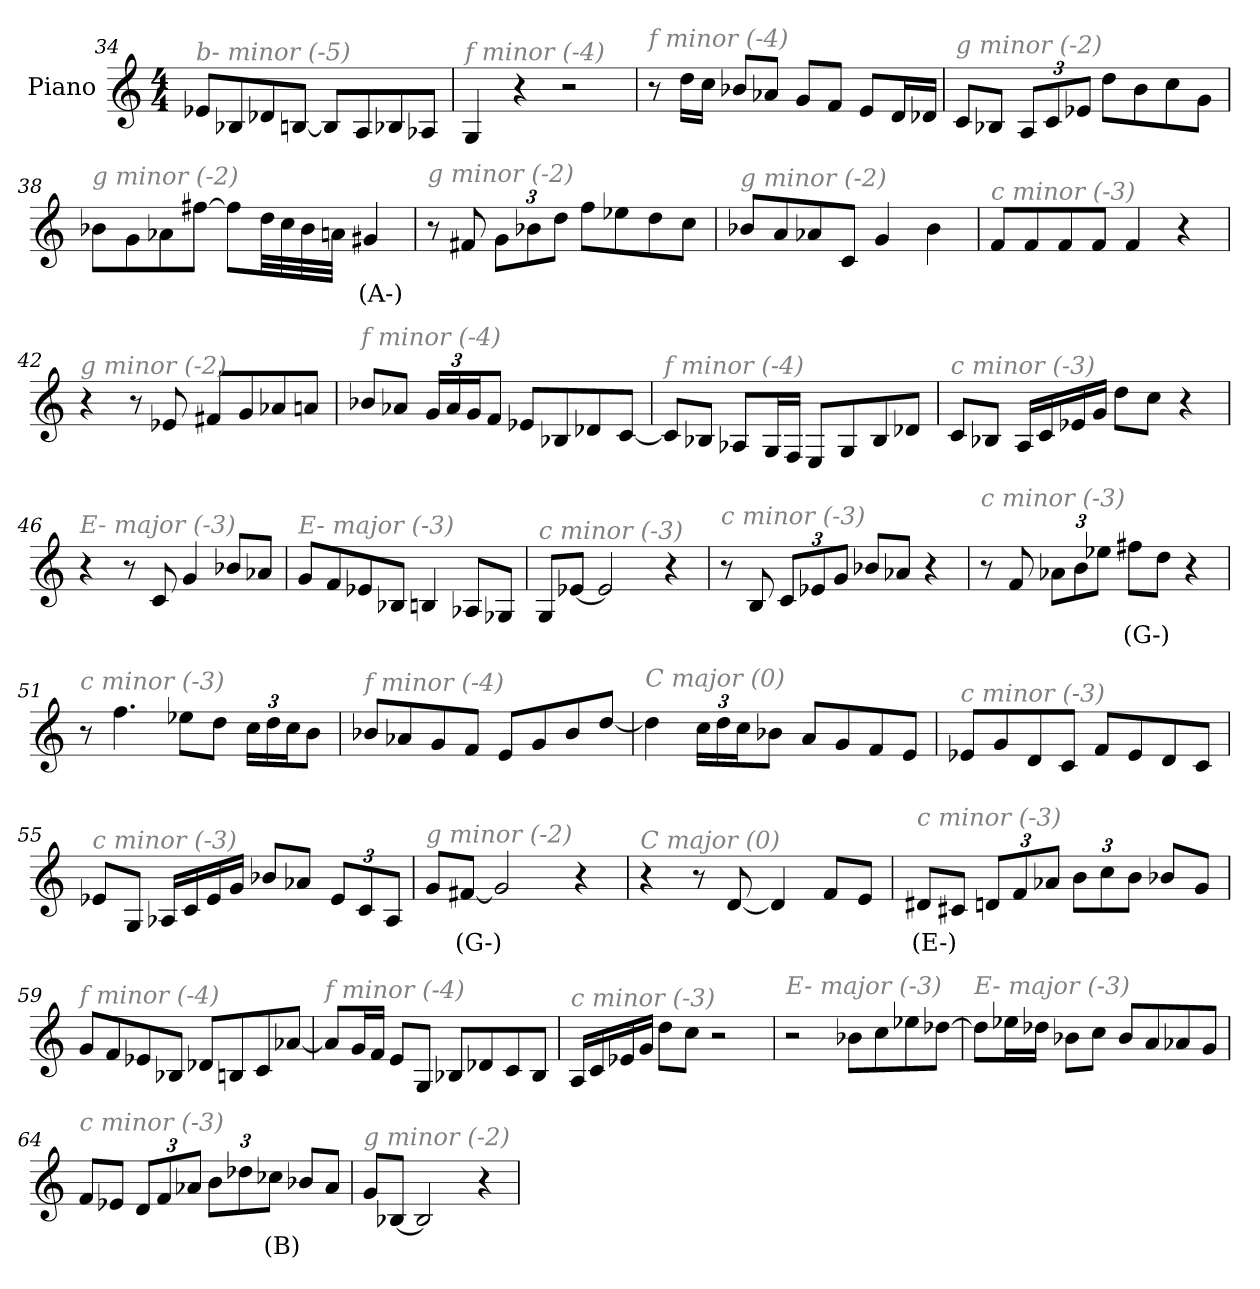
**kern	**text
*part1	*part1
*staff1	*staff1
*I"Piano	*
*I'Pno	*
*clefG2	*
*k[]	*
*M4/4	*
=34	=34
!LO:TX:i:color=#808080:t=b- minor (-5)	!
8e-X/L	.
8B-X/	.
8d-X/	.
[8Bn/J	.
8B/L]	.
8A/	.
8B-X/	.
8A-X/J	.
=35	=35
!LO:TX:i:color=#808080:t=f minor (-4)	!
4G/	.
4r	.
2r	.
!!LO:LB:g=z
=36	=36
!LO:TX:i:color=#808080:t=f minor (-4)	!
8r	.
16dd\LL	.
16cc\JJ	.
8b-X/L	.
8a-X/J	.
8g/L	.
8f/J	.
8e/L	.
16d/L	.
16d-X/JJ	.
=37	=37
!LO:TX:i:color=#808080:t=g minor (-2)	!
8c/L	.
8B-X/J	.
*Xbrackettup	*
12A/L	.
12c/	.
12e-X/J	.
8dd\L	.
8b\	.
8cc\	.
8g\J	.
=38	=38
!LO:TX:i:color=#808080:t=g minor (-2)	!
8b-X\L	.
8g\	.
8a-X\	.
[8ff#X\J	.
8ff#\L]	.
32dd\LL	.
32cc\	.
32b-\	.
32an\JJJ	.
4g#Xi/	(A-)
!!LO:PB:g=z
=39	=39
!LO:TX:i:color=#808080:t=g minor (-2)	!
8r	.
8f#X/	.
12g\L	.
12b-X\	.
12dd\J	.
8ff\L	.
8ee-X\	.
8dd\	.
8cc\J	.
=40	=40
!LO:TX:i:color=#808080:t=g minor (-2)	!
8b-X/L	.
8a/	.
8a-X/	.
8c/J	.
4g/	.
4b-\	.
=41	=41
!LO:TX:i:color=#808080:t=c minor (-3)	!
8f/L	.
8f/	.
8f/	.
8f/J	.
4f/	.
4r	.
=42	=42
!LO:TX:i:color=#808080:t=g minor (-2)	!
4r	.
8r	.
8e-X/	.
8f#X/L	.
8g/	.
8a-X/	.
8an/J	.
!!LO:LB:g=z
=43	=43
!LO:TX:i:color=#808080:t=f minor (-4)	!
8b-X/L	.
8a-X/J	.
24g/LL	.
24a-/	.
24g/J	.
8f/J	.
8e-X/L	.
8B-X/	.
8d-X/	.
[8c/J	.
=44	=44
!LO:TX:i:color=#808080:t=f minor (-4)	!
8c/L]	.
8B-X/J	.
8A-X/L	.
16G/L	.
16F/JJ	.
8E/L	.
8G/	.
8B-/	.
8d-X/J	.
=45	=45
!LO:TX:i:color=#808080:t=c minor (-3)	!
8c/L	.
8B-X/J	.
16A/LL	.
16c/	.
16e-X/	.
16g/JJ	.
8dd\L	.
8cc\J	.
4r	.
=46	=46
!LO:TX:i:color=#808080:t=E- major (-3)	!
4r	.
8r	.
8c/	.
4g/	.
8b-X/L	.
8a-X/J	.
!!LO:LB:g=z
=47	=47
!LO:TX:i:color=#808080:t=E- major (-3)	!
8g/L	.
8f/	.
8e-X/	.
8B-X/J	.
4Bn/	.
8A-X/L	.
8G-X/J	.
=48	=48
!LO:TX:i:color=#808080:t=c minor (-3)	!
8G/L	.
[8e-X/J	.
2e-/]	.
4r	.
=49	=49
!LO:TX:i:color=#808080:t=c minor (-3)	!
8r	.
8B/	.
12c/L	.
12e-X/	.
12g/J	.
8b-X/L	.
8a-X/J	.
4r	.
=50	=50
!LO:TX:i:color=#808080:t=c minor (-3)	!
8r	.
8f/	.
12a-X\L	.
12b\	.
12ee-X\J	.
8ff#Xj\L	(G-)
8dd\J	.
4r	.
!!LO:LB:g=z
=51	=51
!LO:TX:i:color=#808080:t=c minor (-3)	!
8r	.
4.ff\	.
8ee-X\L	.
8dd\J	.
24cc\LL	.
24dd\	.
24cc\J	.
8b\J	.
=52	=52
!LO:TX:i:color=#808080:t=f minor (-4)	!
8b-X/L	.
8a-X/	.
8g/	.
8f/J	.
8e/L	.
8g/	.
8b-/	.
[8dd/J	.
=53	=53
!LO:TX:i:color=#808080:t=C major (0)	!
4dd\]	.
24cc\LL	.
24dd\	.
24cc\J	.
8b-X\J	.
8a/L	.
8g/	.
8f/	.
8e/J	.
=54	=54
!LO:TX:i:color=#808080:t=c minor (-3)	!
8e-X/L	.
8g/	.
8d/	.
8c/J	.
8f/L	.
8e-/	.
8d/	.
8c/J	.
!!LO:LB:g=z
=55	=55
!LO:TX:i:color=#808080:t=c minor (-3)	!
8e-X/L	.
8G/J	.
16A-X/LL	.
16c/	.
16e-/	.
16g/JJ	.
8b-X/L	.
8a-X/J	.
12e-/L	.
12c/	.
12A-/J	.
=56	=56
!LO:TX:i:color=#808080:t=g minor (-2)	!
8g/L	.
[8f#Xj/J	(G-)
2g-/]	.
4r	.
=57	=57
!LO:TX:i:color=#808080:t=C major (0)	!
4r	.
8r	.
[8d/	.
4d/]	.
8f/L	.
8e/J	.
=58	=58
!LO:TX:i:color=#808080:t=c minor (-3)	!
8d#Xi/L	(E-)
8c#X/J	.
12d/L	.
12f/	.
12a-X/J	.
12b\L	.
12cc\	.
12b\J	.
8b-X/L	.
8g/J	.
!!LO:LB:g=z
=59	=59
!LO:TX:i:color=#808080:t=f minor (-4)	!
8g/L	.
8f/	.
8e-X/	.
8B-X/J	.
8d-X/L	.
8Bn/	.
8c/	.
[8a-X/J	.
=60	=60
!LO:TX:i:color=#808080:t=f minor (-4)	!
8a-/L]	.
16g/L	.
16f/JJ	.
8e/L	.
8G/J	.
8B-X/L	.
8d-X/	.
8c/	.
8B-/J	.
=61	=61
!LO:TX:i:color=#808080:t=c minor (-3)	!
16A/LL	.
16c/	.
16e-X/	.
16g/JJ	.
8dd\L	.
8cc\J	.
2r	.
=62	=62
!LO:TX:i:color=#808080:t=E- major (-3)	!
2r	.
8b-X\L	.
8cc\	.
8ee-X\	.
[8dd-X\J	.
!!LO:LB:g=z
=63	=63
!LO:TX:i:color=#808080:t=E- major (-3)	!
8dd-\L]	.
16ee-X\L	.
16dd-X\JJ	.
8b-X\L	.
8cc\J	.
8b-/L	.
8a/	.
8a-X/	.
8g/J	.
=64	=64
!LO:TX:i:color=#808080:t=c minor (-3)	!
8f/L	.
8e-X/J	.
12d/L	.
12f/	.
12a-X/J	.
12b\L	.
12dd-X\	.
12cc-Xi\J	(B)
8b-X/L	.
8a-/J	.
=65	=65
!LO:TX:i:color=#808080:t=g minor (-2)	!
8g/L	.
[8B-X/J	.
2B-/]	.
4r	.
=	=
*-	*-
